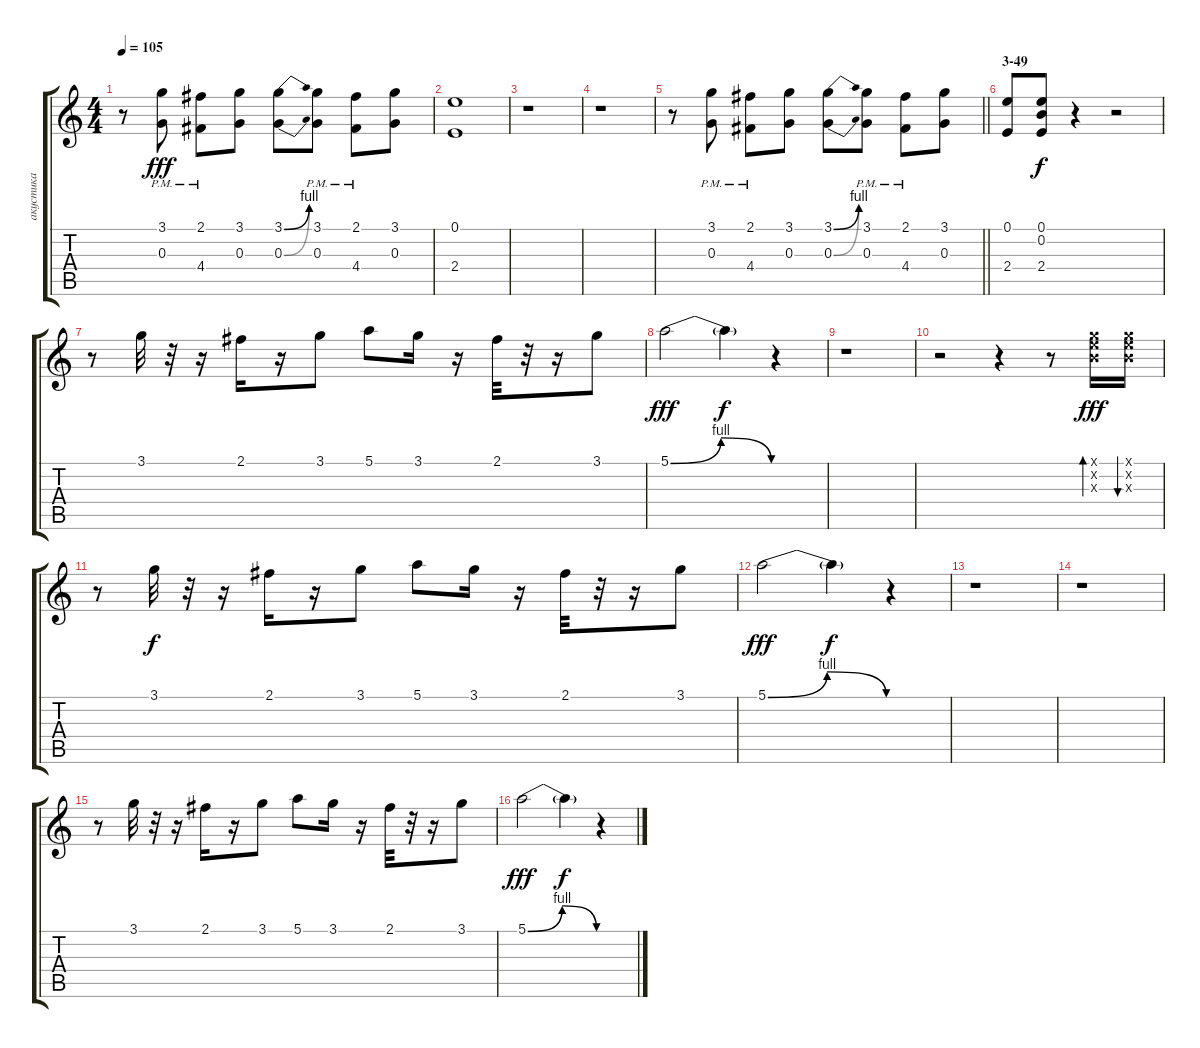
\track ("акустика" "акустика") {instrument distortionguitar}
\staff {score tabs}
\tuning (E4 B3 G3 D3 A2 E2) {hide}
\ts (4 4)
\tempo 105
\clef g2
\ks c
r.8{dy f volume 12} (3.1{pm} 0.3{pm}).8{dy fff} (2.1{pm} 4.4{pm}).8 (3.1 0.3).8 (3.1{be (bend 0 0 60 4)} 0.3{be (bend 0 0 60 4)}).8 (3.1{pm} 0.3{pm}).8 (2.1{pm} 4.4{pm}).8 (3.1 0.3).8 |
(0.1 2.4).1{volume 8} |
r.1 |
r.1 |
\barLineRight lightlight
r.8{volume 12} (3.1{pm} 0.3{pm}).8 (2.1{pm} 4.4{pm}).8 (3.1 0.3).8 (3.1{be (bend 0 0 60 4)} 0.3{be (bend 0 0 60 4)}).8 (3.1{pm} 0.3{pm}).8 (2.1{pm} 4.4{pm}).8 (3.1 0.3).8 |
\section ("" "3-49")
(0.1 2.4).8{volume 8} (0.1 0.2 2.4).8{dy f} r.4 r.2 |
r.8{volume 16 balance 4} 3.1.32 r.32 r.16 2.1.16 r.16 3.1.8 5.1.8 3.1.16 r.16 2.1.32 r.32 r.16 3.1.8 |
5.1{be (bendrelease 0 0 5 4 58 4 60 0)}.2{dy fff volume 7} 5.1{t}.4{dy f} r.4 |
r.1 |
r.2 r.4 r.8 (3.1{x} 5.2{x} 4.3{x}).16{bd 60 dy fff volume 16} (3.1{x} 5.2{x} 4.3{x}).16{bu 60} |
r.8{volume 16 balance 4} 3.1.32{dy f} r.32 r.16 2.1.16 r.16 3.1.8 5.1.8 3.1.16 r.16 2.1.32 r.32 r.16 3.1.8 |
5.1{be (bendrelease 0 0 5 4 58 4 60 0)}.2{dy fff volume 7} 5.1{t}.4{dy f} r.4 |
r.1 |
r.1 |
r.8{volume 16 balance 4} 3.1.32 r.32 r.16 2.1.16 r.16 3.1.8 5.1.8 3.1.16 r.16 2.1.32 r.32 r.16 3.1.8 |
5.1{be (bendrelease 0 0 5 4 58 4 60 0)}.2{dy fff volume 7} 5.1{t}.4{dy f} r.4
